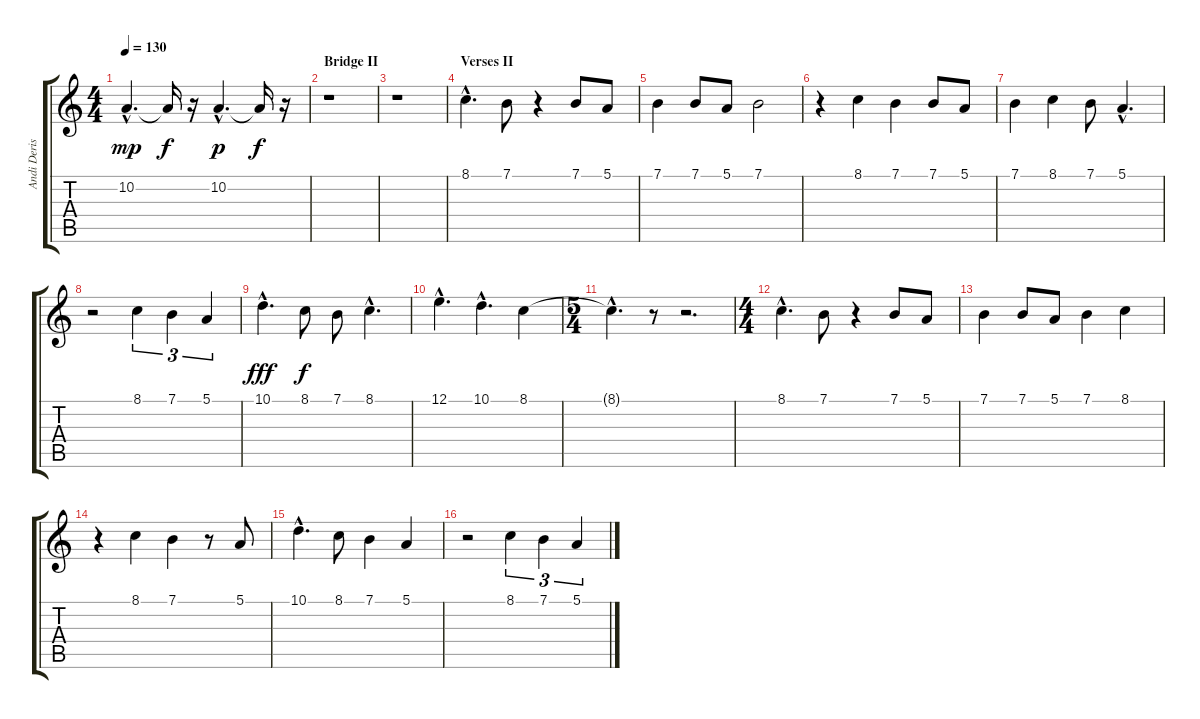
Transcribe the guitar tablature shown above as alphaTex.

\track ("Andi Deris" "Andi Deris") {instrument choiraahs}
\staff {score tabs}
\tuning (E4 B3 G3 D3 A2 E2) {hide}
\ts (4 4)
\tempo 130
\clef g2
\ks c
10.2{hac}.4{d dy mp} 10.2{t}.16{dy f} r.16 10.2{hac}.4{d dy p} 10.2{t}.16{dy f} r.16 |
\section ("" "Bridge II")
r.1 |
r.1 |
\section ("" "Verses II")
8.1{hac}.4{d} 7.1.8 r.4 7.1.8 5.1.8 |
7.1.4 7.1.8 5.1.8 7.1.2 |
r.4 8.1.4 7.1.4 7.1.8 5.1.8 |
7.1.4 8.1.4 7.1.8 5.1{hac}.4{d} |
r.2 8.1.4{tu (3 2)} 7.1.4{tu (3 2)} 5.1.4{tu (3 2)} |
10.1{hac}.4{d dy fff} 8.1.8{dy f} 7.1.8 8.1{hac}.4{d} |
12.1{hac}.4{d} 10.1{hac}.4{d} 8.1.4 |
\ts (5 4)
8.1{hac t}.4{d} r.8 r.2{d} |
\ts (4 4)
8.1{hac}.4{d} 7.1.8 r.4 7.1.8 5.1.8 |
7.1.4 7.1.8 5.1.8 7.1.4 8.1.4 |
r.4 8.1.4 7.1.4 r.8 5.1.8 |
10.1{hac}.4{d} 8.1.8 7.1.4 5.1.4 |
r.2 8.1.4{tu (3 2)} 7.1.4{tu (3 2)} 5.1.4{tu (3 2)}
